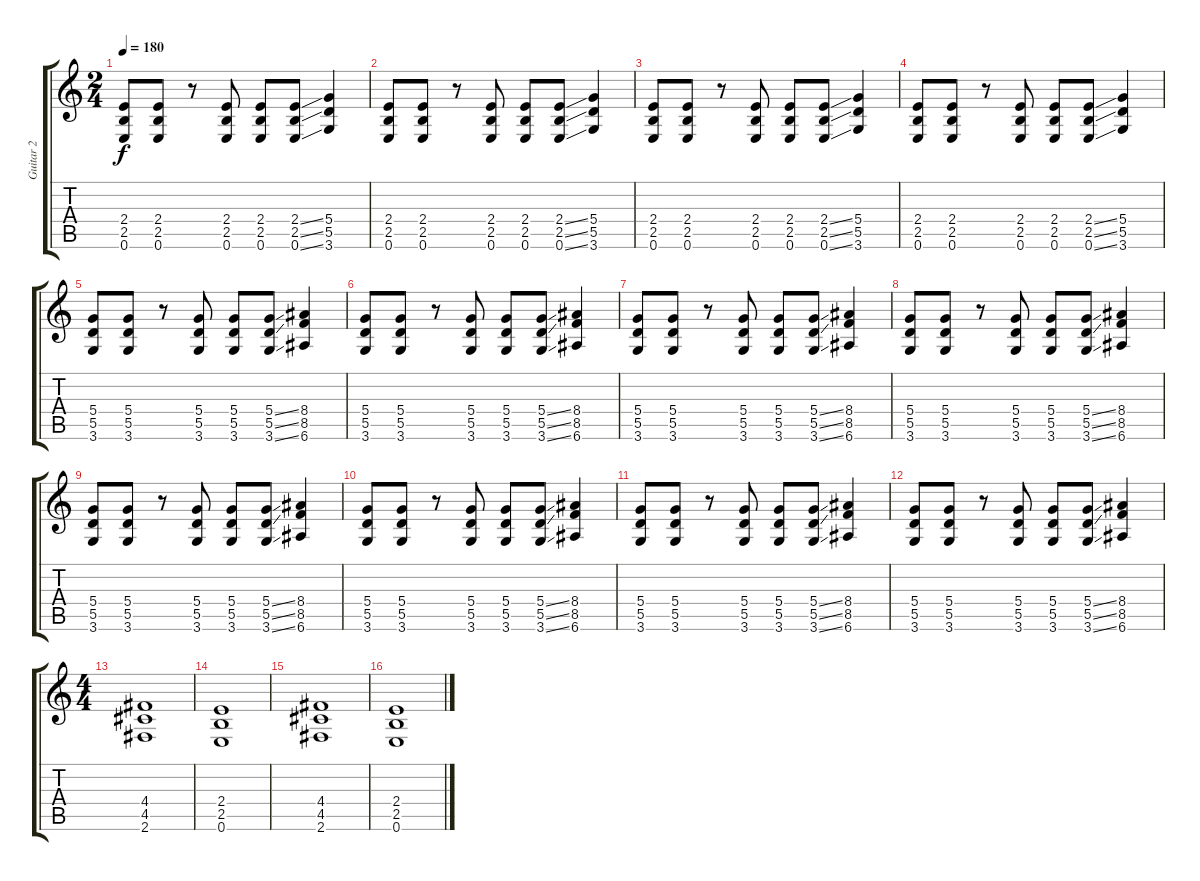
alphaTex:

\track ("Guitar 2" "Guitar 2") {instrument distortionguitar}
\staff {score tabs}
\tuning (E4 B3 G3 D3 A2 E2) {hide}
\ts (2 4)
\tempo 180
\clef g2
\ks c
(2.4 2.5 0.6).8{dy f} (2.4 2.5 0.6).8 r.8 (2.4 2.5 0.6).8 (2.4 2.5 0.6).8 (2.4{ss} 2.5{ss} 0.6{ss}).8 (5.4 5.5 3.6).4 |
(2.4 2.5 0.6).8 (2.4 2.5 0.6).8 r.8 (2.4 2.5 0.6).8 (2.4 2.5 0.6).8 (2.4{ss} 2.5{ss} 0.6{ss}).8 (5.4 5.5 3.6).4 |
(2.4 2.5 0.6).8 (2.4 2.5 0.6).8 r.8 (2.4 2.5 0.6).8 (2.4 2.5 0.6).8 (2.4{ss} 2.5{ss} 0.6{ss}).8 (5.4 5.5 3.6).4 |
(2.4 2.5 0.6).8 (2.4 2.5 0.6).8 r.8 (2.4 2.5 0.6).8 (2.4 2.5 0.6).8 (2.4{ss} 2.5{ss} 0.6{ss}).8 (5.4 5.5 3.6).4 |
(5.4 5.5 3.6).8 (5.4 5.5 3.6).8 r.8 (5.4 5.5 3.6).8 (5.4 5.5 3.6).8 (5.4{ss} 5.5{ss} 3.6{ss}).8 (8.4 8.5 6.6).4 |
(5.4 5.5 3.6).8 (5.4 5.5 3.6).8 r.8 (5.4 5.5 3.6).8 (5.4 5.5 3.6).8 (5.4{ss} 5.5{ss} 3.6{ss}).8 (8.4 8.5 6.6).4 |
(5.4 5.5 3.6).8 (5.4 5.5 3.6).8 r.8 (5.4 5.5 3.6).8 (5.4 5.5 3.6).8 (5.4{ss} 5.5{ss} 3.6{ss}).8 (8.4 8.5 6.6).4 |
(5.4 5.5 3.6).8 (5.4 5.5 3.6).8 r.8 (5.4 5.5 3.6).8 (5.4 5.5 3.6).8 (5.4{ss} 5.5{ss} 3.6{ss}).8 (8.4 8.5 6.6).4 |
(5.4 5.5 3.6).8 (5.4 5.5 3.6).8 r.8 (5.4 5.5 3.6).8 (5.4 5.5 3.6).8 (5.4{ss} 5.5{ss} 3.6{ss}).8 (8.4 8.5 6.6).4 |
(5.4 5.5 3.6).8 (5.4 5.5 3.6).8 r.8 (5.4 5.5 3.6).8 (5.4 5.5 3.6).8 (5.4{ss} 5.5{ss} 3.6{ss}).8 (8.4 8.5 6.6).4 |
(5.4 5.5 3.6).8 (5.4 5.5 3.6).8 r.8 (5.4 5.5 3.6).8 (5.4 5.5 3.6).8 (5.4{ss} 5.5{ss} 3.6{ss}).8 (8.4 8.5 6.6).4 |
(5.4 5.5 3.6).8 (5.4 5.5 3.6).8 r.8 (5.4 5.5 3.6).8 (5.4 5.5 3.6).8 (5.4{ss} 5.5{ss} 3.6{ss}).8 (8.4 8.5 6.6).4 |
\ts (4 4)
(4.4 4.5 2.6).1 |
(2.4 2.5 0.6).1 |
(4.4 4.5 2.6).1 |
(2.4 2.5 0.6).1
